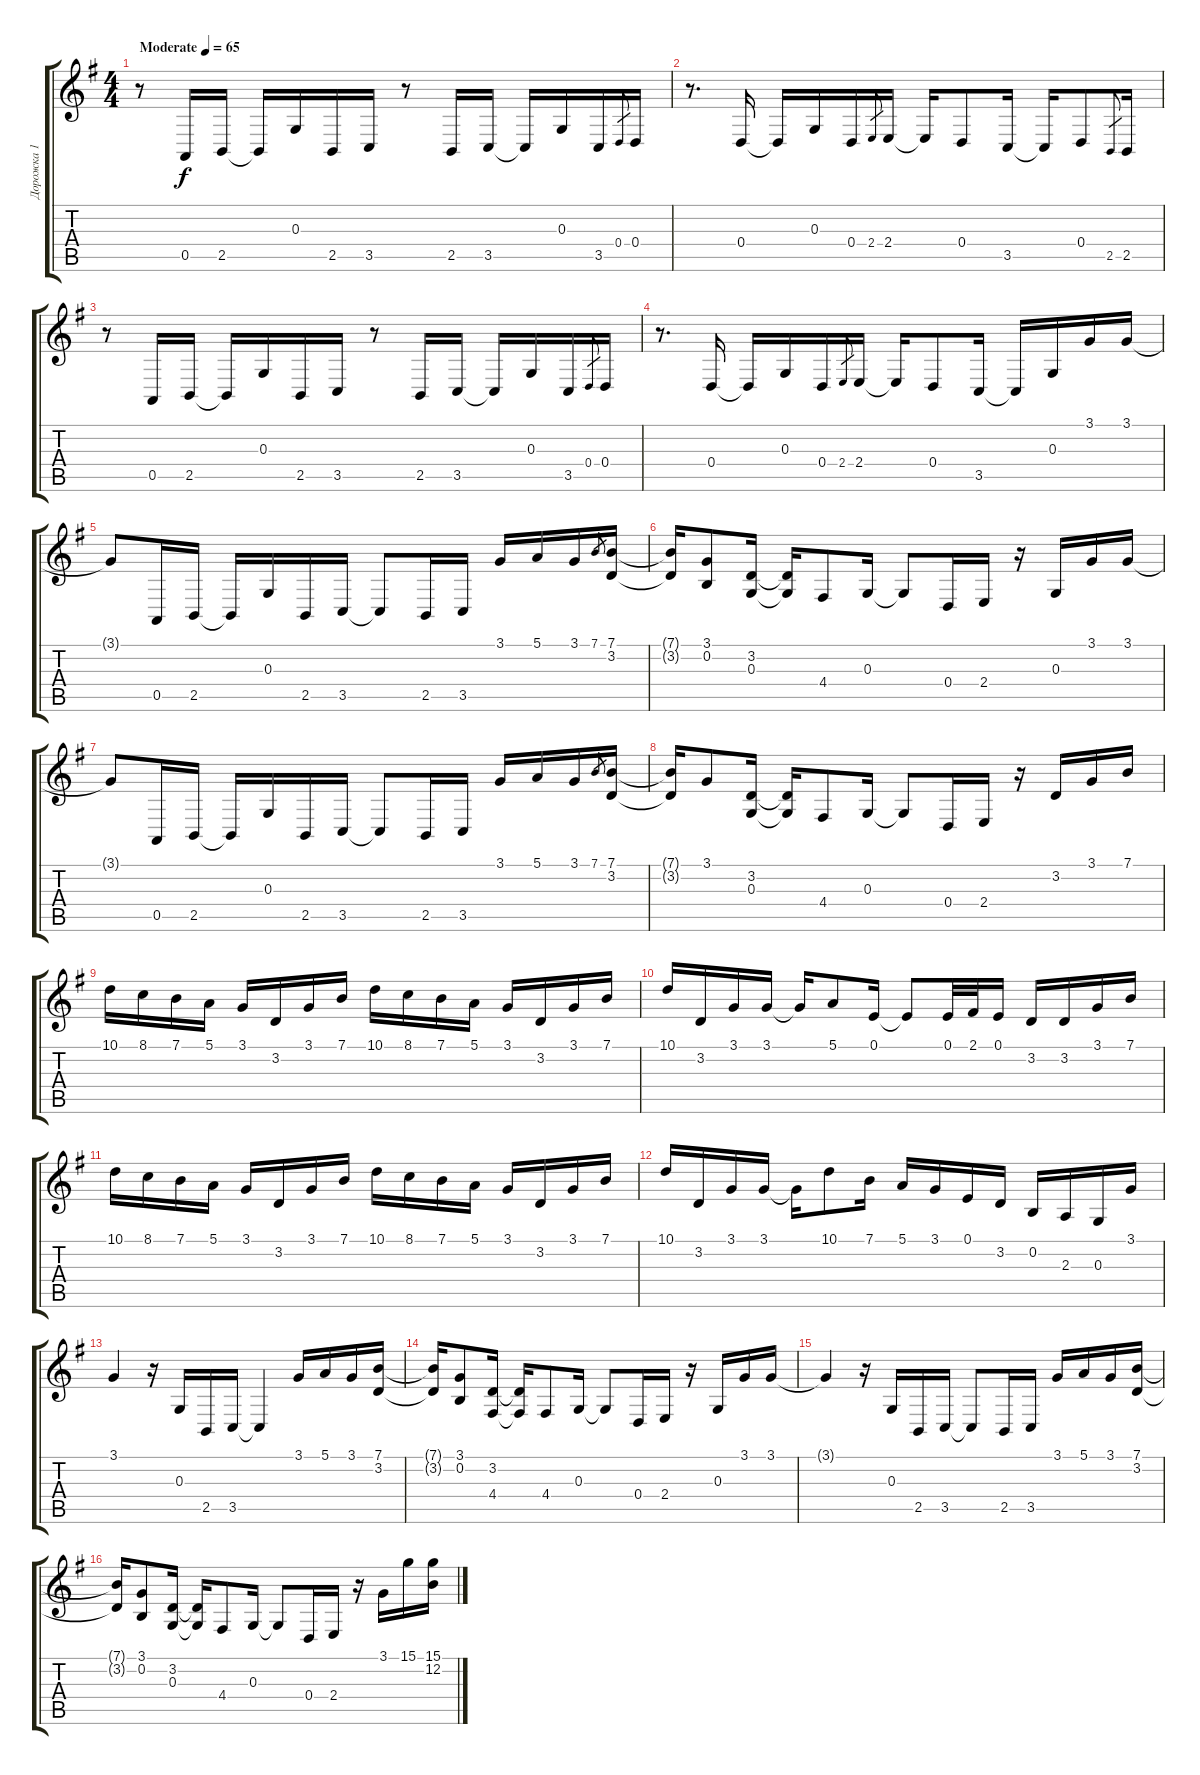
\track ("Дорожка 1" "Дорожка 1") {instrument acousticgrandpiano}
\staff {score tabs}
\tuning (E4 B3 G3 D3 A2 E2) {hide}
\ts (4 4)
\tempo (65 "Moderate")
\clef g2
\ks g
r.8{dy f instrument acousticgrandpiano} 0.5.16 2.5.16 2.5{t}.16 0.3.16 2.5.16 3.5.16 r.8 2.5.16 3.5.16 3.5{t}.16 0.3.16 3.5.16 0.4.8{gr} 0.4.16 |
r.8{d} 0.4.16 0.4{t}.16 0.3.16 0.4.16 2.4.8{gr} 2.4.16 2.4{t}.16 0.4.8 3.5.16 3.5{t}.16 0.4.8 2.5.8{gr} 2.5.16 |
r.8 0.5.16 2.5.16 2.5{t}.16 0.3.16 2.5.16 3.5.16 r.8 2.5.16 3.5.16 3.5{t}.16 0.3.16 3.5.16 0.4.8{gr} 0.4.16 |
r.8{d} 0.4.16 0.4{t}.16 0.3.16 0.4.16 2.4.8{gr} 2.4.16 2.4{t}.16 0.4.8 3.5.16 3.5{t}.16 0.3.16 3.1.16 3.1.16 |
3.1{t}.8 0.5.16 2.5.16 2.5{t}.16 0.3.16 2.5.16 3.5.16 3.5{t}.8 2.5.16 3.5.16 3.1.16 5.1.16 3.1.16 7.1.8{gr} (7.1 3.2).16 |
(7.1{t} 3.2{t}).16 (3.1 0.2).8 (3.2 0.3).16 (3.2{t} 0.3{t}).16 4.4.8 0.3.16 0.3{t}.8 0.4.16 2.4.16 r.16 0.3.16 3.1.16 3.1.16 |
3.1{t}.8 0.5.16 2.5.16 2.5{t}.16 0.3.16 2.5.16 3.5.16 3.5{t}.8 2.5.16 3.5.16 3.1.16 5.1.16 3.1.16 7.1.8{gr} (7.1 3.2).16 |
(7.1{t} 3.2{t}).16 3.1.8 (3.2 0.3).16 (3.2{t} 0.3{t}).16 4.4.8 0.3.16 0.3{t}.8 0.4.16 2.4.16 r.16 3.2.16 3.1.16 7.1.16 |
10.1.16 8.1.16 7.1.16 5.1.16 3.1.16 3.2.16 3.1.16 7.1.16 10.1.16 8.1.16 7.1.16 5.1.16 3.1.16 3.2.16 3.1.16 7.1.16 |
10.1.16 3.2.16 3.1.16 3.1.16 3.1{t}.16 5.1.8 0.1.16 0.1{t}.8 0.1.32 2.1.32 0.1.16 3.2.16 3.2.16 3.1.16 7.1.16 |
10.1.16 8.1.16 7.1.16 5.1.16 3.1.16 3.2.16 3.1.16 7.1.16 10.1.16 8.1.16 7.1.16 5.1.16 3.1.16 3.2.16 3.1.16 7.1.16 |
10.1.16 3.2.16 3.1.16 3.1.16 3.1{t}.16 10.1.8 7.1.16 5.1.16 3.1.16 0.1.16 3.2.16 0.2.16 2.3.16 0.3.16 3.1.16 |
3.1.4 r.16 0.3.16 2.5.16 3.5.16 3.5{t}.4 3.1.16 5.1.16 3.1.16 (7.1 3.2).16 |
(7.1{t} 3.2{t}).16 (3.1 0.2).8 (3.2 4.4).16 (3.2{t} 4.4{t}).16 4.4.8 0.3.16 0.3{t}.8 0.4.16 2.4.16 r.16 0.3.16 3.1.16 3.1.16 |
3.1{t}.4 r.16 0.3.16 2.5.16 3.5.16 3.5{t}.8 2.5.16 3.5.16 3.1.16 5.1.16 3.1.16 (7.1 3.2).16 |
(7.1{t} 3.2{t}).16 (3.1 0.2).8 (3.2 0.3).16 (3.2{t} 0.3{t}).16 4.4.8 0.3.16 0.3{t}.8 0.4.16 2.4.16 r.16 3.1.16 15.1.16 (15.1 12.2).16
